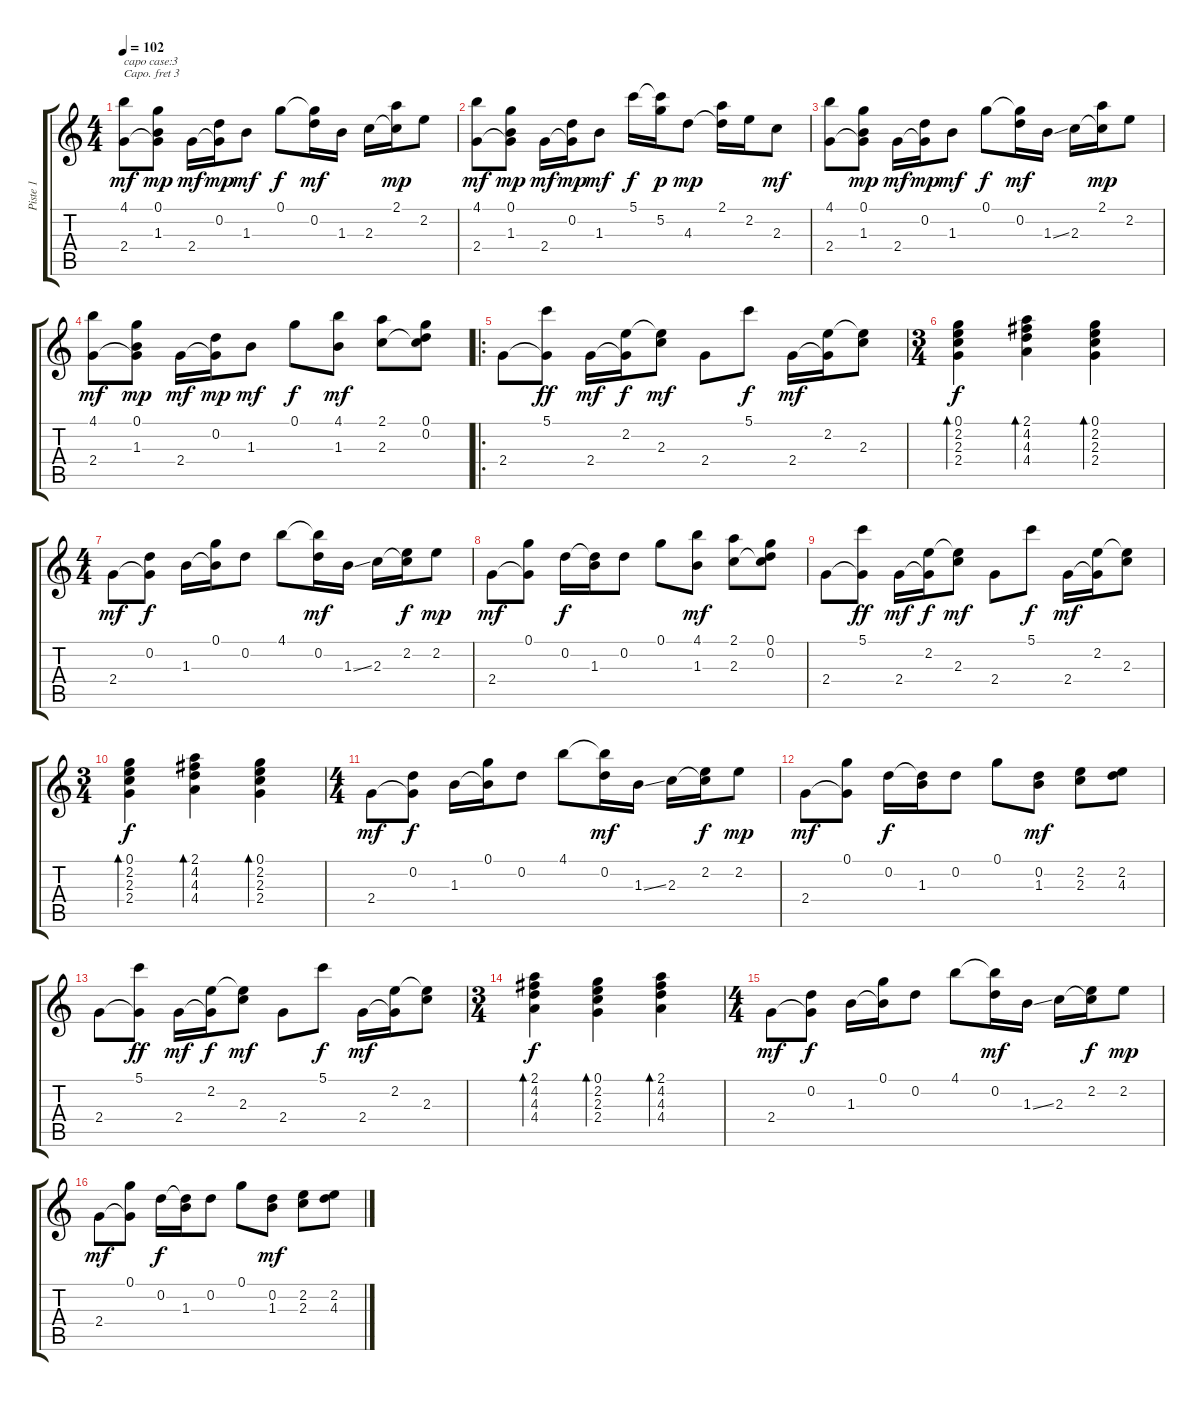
\track ("Piste 1" "Piste 1") {instrument acousticguitarsteel}
\staff {score tabs}
\capo 3
\tuning (E4 B3 G3 D3 A2 E2) {hide}
\ts (4 4)
\tempo 102
\clef g2
\ks c
(4.1 2.4).8{txt "capo case:3" dy mf instrument acousticguitarsteel} (0.1 1.3 2.4{t}).8{dy mp} 2.4.16{dy mf} (0.2 2.4{t}).16{dy mp} 1.3.8{dy mf} 0.1.8{dy f} (0.1{t} 0.2).16{dy mf} 1.3.16 2.3.16 (2.1 2.3{t}).16{dy mp} 2.2.8 |
(4.1 2.4).8{dy mf} (0.1 1.3 2.4{t}).8{dy mp} 2.4.16{dy mf} (0.2 2.4{t}).16{dy mp} 1.3.8{dy mf} 5.1.16{dy f} (5.1{t} 5.2).16{dy p} 4.3.8{dy mp} (2.1 4.3{t}).16 2.2.16 2.3.8{dy mf} |
(4.1 2.4).8 (0.1 1.3 2.4{t}).8{dy mp} 2.4.16{dy mf} (0.2 2.4{t}).16{dy mp} 1.3.8{dy mf} 0.1.8{dy f} (0.1{t} 0.2).16{dy mf} 1.3{ss}.16 2.3.16 (2.1 2.3{t}).16{dy mp} 2.2.8 |
(4.1 2.4).8{dy mf} (0.1 1.3 2.4{t}).8{dy mp} 2.4.16{dy mf} (0.2 2.4{t}).16{dy mp} 1.3.8{dy mf} 0.1.8{dy f} (4.1 1.3).8{dy mf} (2.1 2.3).8 (0.1 0.2 2.3{t}).8 |
\ro
2.4.8 (5.1 2.4{t}).8{dy ff} 2.4.16{dy mf} (2.2 2.4{t}).16{dy f} (2.2{t} 2.3).8{dy mf} 2.4.8 5.1.8{dy f} 2.4.16{dy mf} (2.2 2.4{t}).16 (2.2{t} 2.3).8 |
\ts (3 4)
(0.1 2.2 2.3 2.4).4{bd 60 dy f} (2.1 4.2 4.3 4.4).4{bd 60} (0.1 2.2 2.3 2.4).4{bd 60} |
\ts (4 4)
2.4.8{dy mf} (0.2 2.4{t}).8{dy f} 1.3.16 (0.1 1.3{t}).16 0.2.8 4.1.8 (4.1{t} 0.2).16{dy mf} 1.3{ss}.16 2.3.16 (2.2 2.3{t}).16{dy f} 2.2.8{dy mp} |
2.4.8{dy mf} (0.1 2.4{t}).8 0.2.16{dy f} (0.2{t} 1.3).16 0.2.8 0.1.8 (4.1 1.3).8{dy mf} (2.1 2.3).8 (0.1 0.2 2.3{t}).8 |
2.4.8 (5.1 2.4{t}).8{dy ff} 2.4.16{dy mf} (2.2 2.4{t}).16{dy f} (2.2{t} 2.3).8{dy mf} 2.4.8 5.1.8{dy f} 2.4.16{dy mf} (2.2 2.4{t}).16 (2.2{t} 2.3).8 |
\ts (3 4)
(0.1 2.2 2.3 2.4).4{bd 60 dy f} (2.1 4.2 4.3 4.4).4{bd 60} (0.1 2.2 2.3 2.4).4{bd 60} |
\ts (4 4)
2.4.8{dy mf} (0.2 2.4{t}).8{dy f} 1.3.16 (0.1 1.3{t}).16 0.2.8 4.1.8 (4.1{t} 0.2).16{dy mf} 1.3{ss}.16 2.3.16 (2.2 2.3{t}).16{dy f} 2.2.8{dy mp} |
2.4.8{dy mf} (0.1 2.4{t}).8 0.2.16{dy f} (0.2{t} 1.3).16 0.2.8 0.1.8 (0.2 1.3).8{dy mf} (2.2 2.3).8 (2.2 4.3).8 |
2.4.8 (5.1 2.4{t}).8{dy ff} 2.4.16{dy mf} (2.2 2.4{t}).16{dy f} (2.2{t} 2.3).8{dy mf} 2.4.8 5.1.8{dy f} 2.4.16{dy mf} (2.2 2.4{t}).16 (2.2{t} 2.3).8 |
\ts (3 4)
(2.1 4.2 4.3 4.4).4{bd 60 dy f} (0.1 2.2 2.3 2.4).4{bd 60} (2.1 4.2 4.3 4.4).4{bd 60} |
\ts (4 4)
2.4.8{dy mf} (0.2 2.4{t}).8{dy f} 1.3.16 (0.1 1.3{t}).16 0.2.8 4.1.8 (4.1{t} 0.2).16{dy mf} 1.3{ss}.16 2.3.16 (2.2 2.3{t}).16{dy f} 2.2.8{dy mp} |
2.4.8{dy mf} (0.1 2.4{t}).8 0.2.16{dy f} (0.2{t} 1.3).16 0.2.8 0.1.8 (0.2 1.3).8{dy mf} (2.2 2.3).8 (2.2 4.3).8
